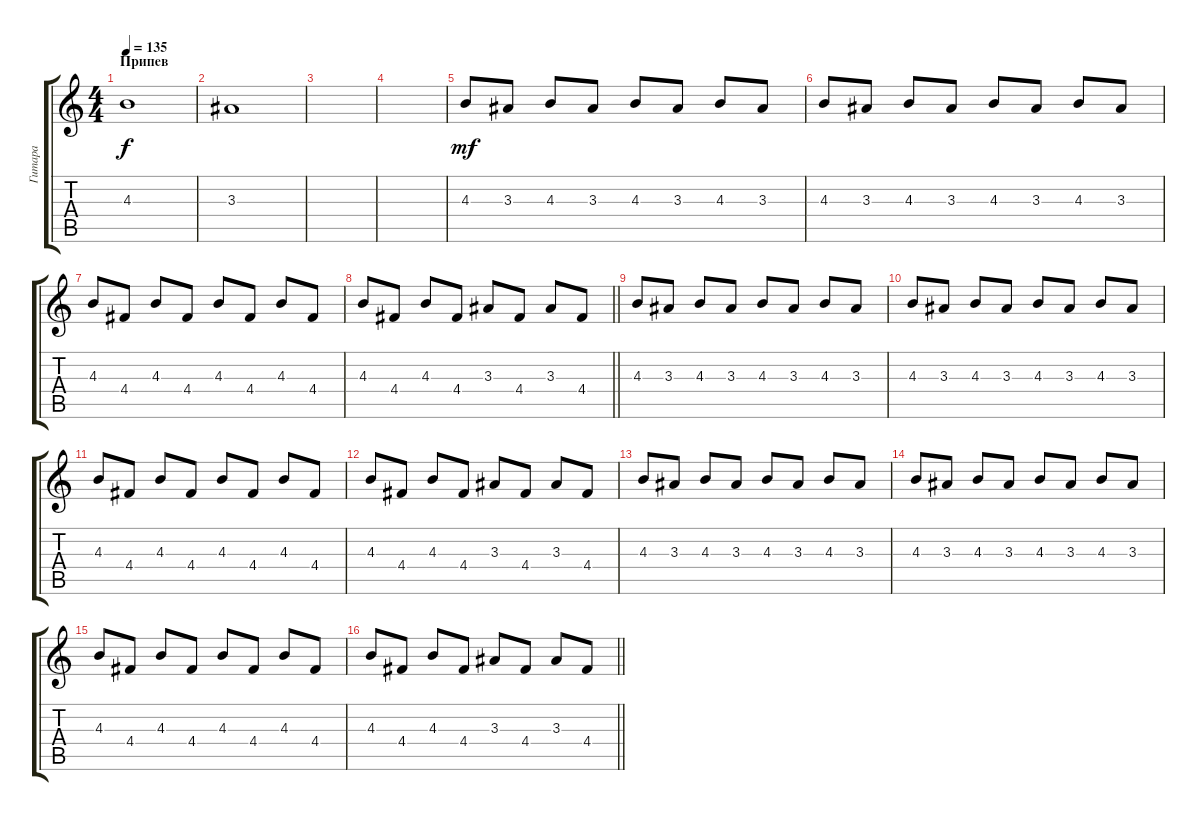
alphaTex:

\track ("Гитара" "Гитара") {instrument overdrivenguitar}
\staff {score tabs}
\tuning (E4 B3 G3 D3 A2 E2) {hide}
\ts (4 4)
\section ("" "Припев")
\tempo 135
\clef g2
\ks c
4.3.1{dy f} |
3.3.1 |
|
|
4.3.8{dy mf} 3.3.8 4.3.8 3.3.8 4.3.8 3.3.8 4.3.8 3.3.8 |
4.3.8 3.3.8 4.3.8 3.3.8 4.3.8 3.3.8 4.3.8 3.3.8 |
4.3.8 4.4.8 4.3.8 4.4.8 4.3.8 4.4.8 4.3.8 4.4.8 |
\barLineRight lightlight
4.3.8 4.4.8 4.3.8 4.4.8 3.3.8 4.4.8 3.3.8 4.4.8 |
4.3.8 3.3.8 4.3.8 3.3.8 4.3.8 3.3.8 4.3.8 3.3.8 |
4.3.8 3.3.8 4.3.8 3.3.8 4.3.8 3.3.8 4.3.8 3.3.8 |
4.3.8 4.4.8 4.3.8 4.4.8 4.3.8 4.4.8 4.3.8 4.4.8 |
4.3.8 4.4.8 4.3.8 4.4.8 3.3.8 4.4.8 3.3.8 4.4.8 |
4.3.8 3.3.8 4.3.8 3.3.8 4.3.8 3.3.8 4.3.8 3.3.8 |
4.3.8 3.3.8 4.3.8 3.3.8 4.3.8 3.3.8 4.3.8 3.3.8 |
4.3.8 4.4.8 4.3.8 4.4.8 4.3.8 4.4.8 4.3.8 4.4.8 |
\barLineRight lightlight
4.3.8 4.4.8 4.3.8 4.4.8 3.3.8 4.4.8 3.3.8 4.4.8
